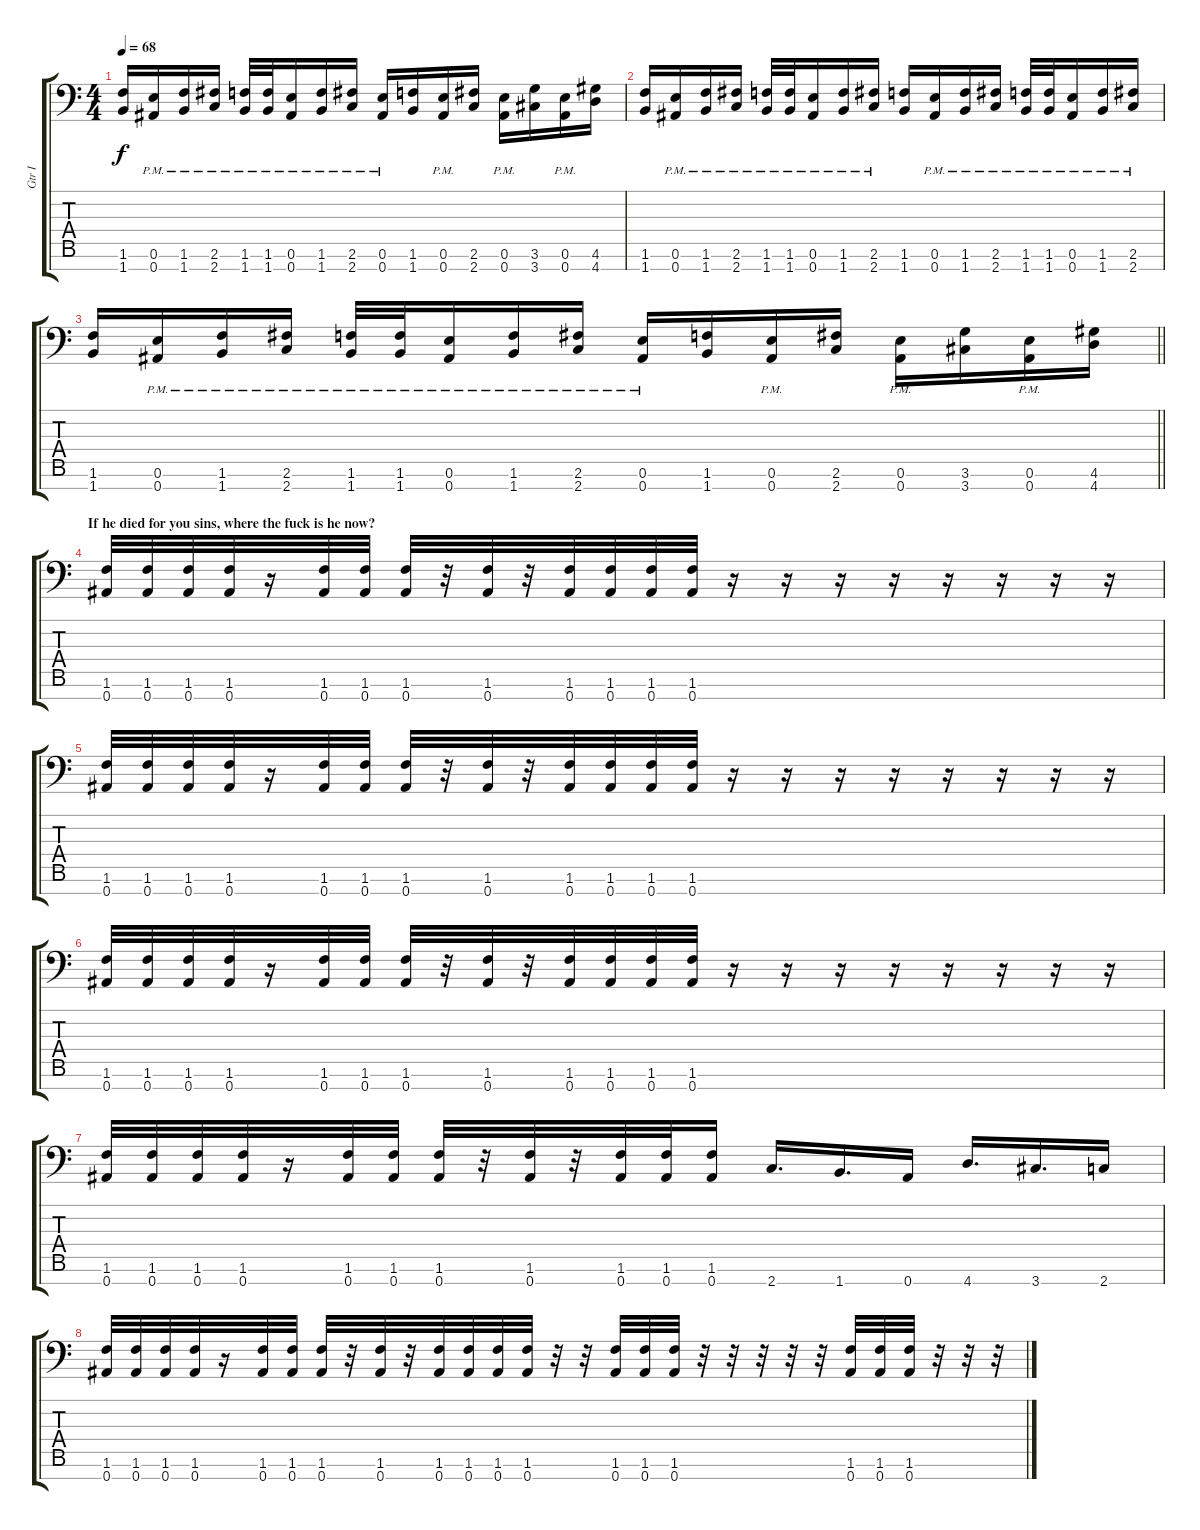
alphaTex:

\track ("Gtr I" "Gtr I") {instrument distortionguitar}
\staff {score tabs}
\tuning (E4 B3 G3 D3 A2 E2 Bb1) {hide}
\ts (4 4)
\tempo 68
\clef f4
\ks c
(1.6 1.7).16{dy f} (0.6{pm} 0.7{pm}).16 (1.6{pm} 1.7{pm}).16 (2.6{pm} 2.7{pm}).16 (1.6{pm} 1.7{pm}).32 (1.6{pm} 1.7{pm}).32 (0.6{pm} 0.7{pm}).16 (1.6{pm} 1.7{pm}).16 (2.6{pm} 2.7{pm}).16 (0.6{pm} 0.7{pm}).16 (1.6 1.7).16 (0.6{pm} 0.7{pm}).16 (2.6 2.7).16 (0.6{pm} 0.7{pm}).16 (3.6 3.7).16 (0.6{pm} 0.7{pm}).16 (4.6 4.7).16 |
(1.6 1.7).16 (0.6{pm} 0.7{pm}).16 (1.6{pm} 1.7{pm}).16 (2.6{pm} 2.7{pm}).16 (1.6{pm} 1.7{pm}).32 (1.6{pm} 1.7{pm}).32 (0.6{pm} 0.7{pm}).16 (1.6{pm} 1.7{pm}).16 (2.6{pm} 2.7{pm}).16 (1.6 1.7).16 (0.6{pm} 0.7{pm}).16 (1.6{pm} 1.7{pm}).16 (2.6{pm} 2.7{pm}).16 (1.6{pm} 1.7{pm}).32 (1.6{pm} 1.7{pm}).32 (0.6{pm} 0.7{pm}).16 (1.6{pm} 1.7{pm}).16 (2.6{pm} 2.7{pm}).16 |
\barLineRight lightlight
(1.6 1.7).16 (0.6{pm} 0.7{pm}).16 (1.6{pm} 1.7{pm}).16 (2.6{pm} 2.7{pm}).16 (1.6{pm} 1.7{pm}).32 (1.6{pm} 1.7{pm}).32 (0.6{pm} 0.7{pm}).16 (1.6{pm} 1.7{pm}).16 (2.6{pm} 2.7{pm}).16 (0.6{pm} 0.7{pm}).16 (1.6 1.7).16 (0.6{pm} 0.7{pm}).16 (2.6 2.7).16 (0.6{pm} 0.7{pm}).16 (3.6 3.7).16 (0.6{pm} 0.7{pm}).16 (4.6 4.7).16 |
\section ("" "If he died for you sins, where the fuck is he now?")
(1.6 0.7).32 (1.6 0.7).32 (1.6 0.7).32 (1.6 0.7).32 r.16 (1.6 0.7).32 (1.6 0.7).32 (1.6 0.7).32 r.32 (1.6 0.7).32 r.32 (1.6 0.7).32 (1.6 0.7).32 (1.6 0.7).32 (1.6 0.7).32 r.16 r.16 r.16 r.16 r.16 r.16 r.16 r.16 |
(1.6 0.7).32 (1.6 0.7).32 (1.6 0.7).32 (1.6 0.7).32 r.16 (1.6 0.7).32 (1.6 0.7).32 (1.6 0.7).32 r.32 (1.6 0.7).32 r.32 (1.6 0.7).32 (1.6 0.7).32 (1.6 0.7).32 (1.6 0.7).32 r.16 r.16 r.16 r.16 r.16 r.16 r.16 r.16 |
(1.6 0.7).32 (1.6 0.7).32 (1.6 0.7).32 (1.6 0.7).32 r.16 (1.6 0.7).32 (1.6 0.7).32 (1.6 0.7).32 r.32 (1.6 0.7).32 r.32 (1.6 0.7).32 (1.6 0.7).32 (1.6 0.7).32 (1.6 0.7).32 r.16 r.16 r.16 r.16 r.16 r.16 r.16 r.16 |
(1.6 0.7).32 (1.6 0.7).32 (1.6 0.7).32 (1.6 0.7).32 r.16 (1.6 0.7).32 (1.6 0.7).32 (1.6 0.7).32 r.32 (1.6 0.7).32 r.32 (1.6 0.7).32 (1.6 0.7).32 (1.6 0.7).16 2.7.16{d} 1.7.16{d} 0.7.16 4.7.16{d} 3.7.16{d} 2.7.16 |
(1.6 0.7).32 (1.6 0.7).32 (1.6 0.7).32 (1.6 0.7).32 r.16 (1.6 0.7).32 (1.6 0.7).32 (1.6 0.7).32 r.32 (1.6 0.7).32 r.32 (1.6 0.7).32 (1.6 0.7).32 (1.6 0.7).32 (1.6 0.7).32 r.32 r.32 (1.6 0.7).32 (1.6 0.7).32 (1.6 0.7).32 r.32 r.32 r.32 r.32 r.32 (1.6 0.7).32 (1.6 0.7).32 (1.6 0.7).32 r.32 r.32 r.32
